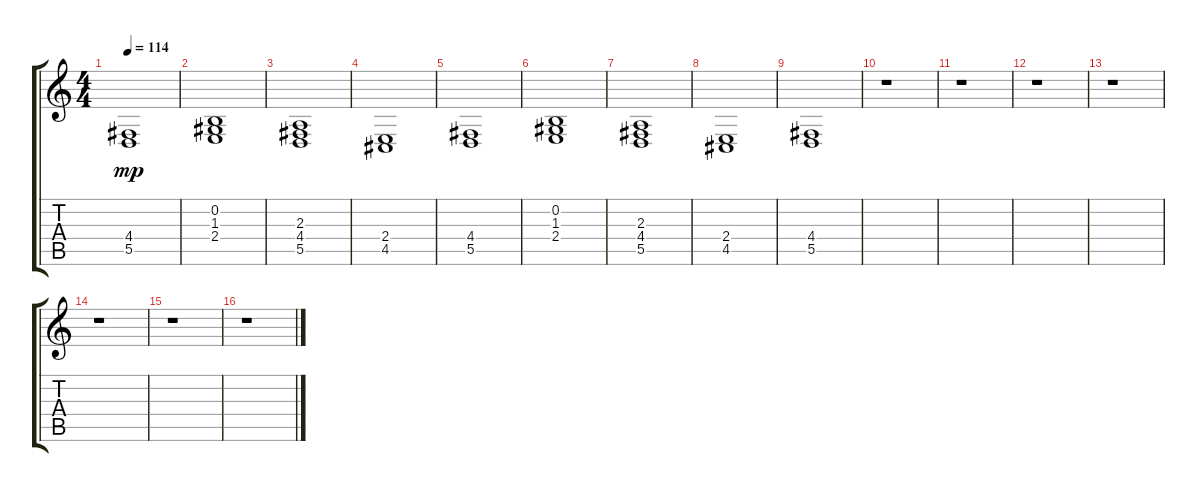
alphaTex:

\track "" {instrument stringensemble2}
\staff {score tabs}
\tuning (E4 B3 G3 D3 A2 E2) {hide}
\ts (4 4)
\tempo 114
\clef g2
\ks c
(4.4 5.5).1{dy mp} |
(0.2 1.3 2.4).1 |
(2.3 4.4 5.5).1 |
(2.4 4.5).1 |
(4.4 5.5).1 |
(0.2 1.3 2.4).1 |
(2.3 4.4 5.5).1 |
(2.4 4.5).1 |
(4.4 5.5).1 |
r.1 |
r.1 |
r.1 |
r.1 |
r.1 |
r.1 |
r.1
